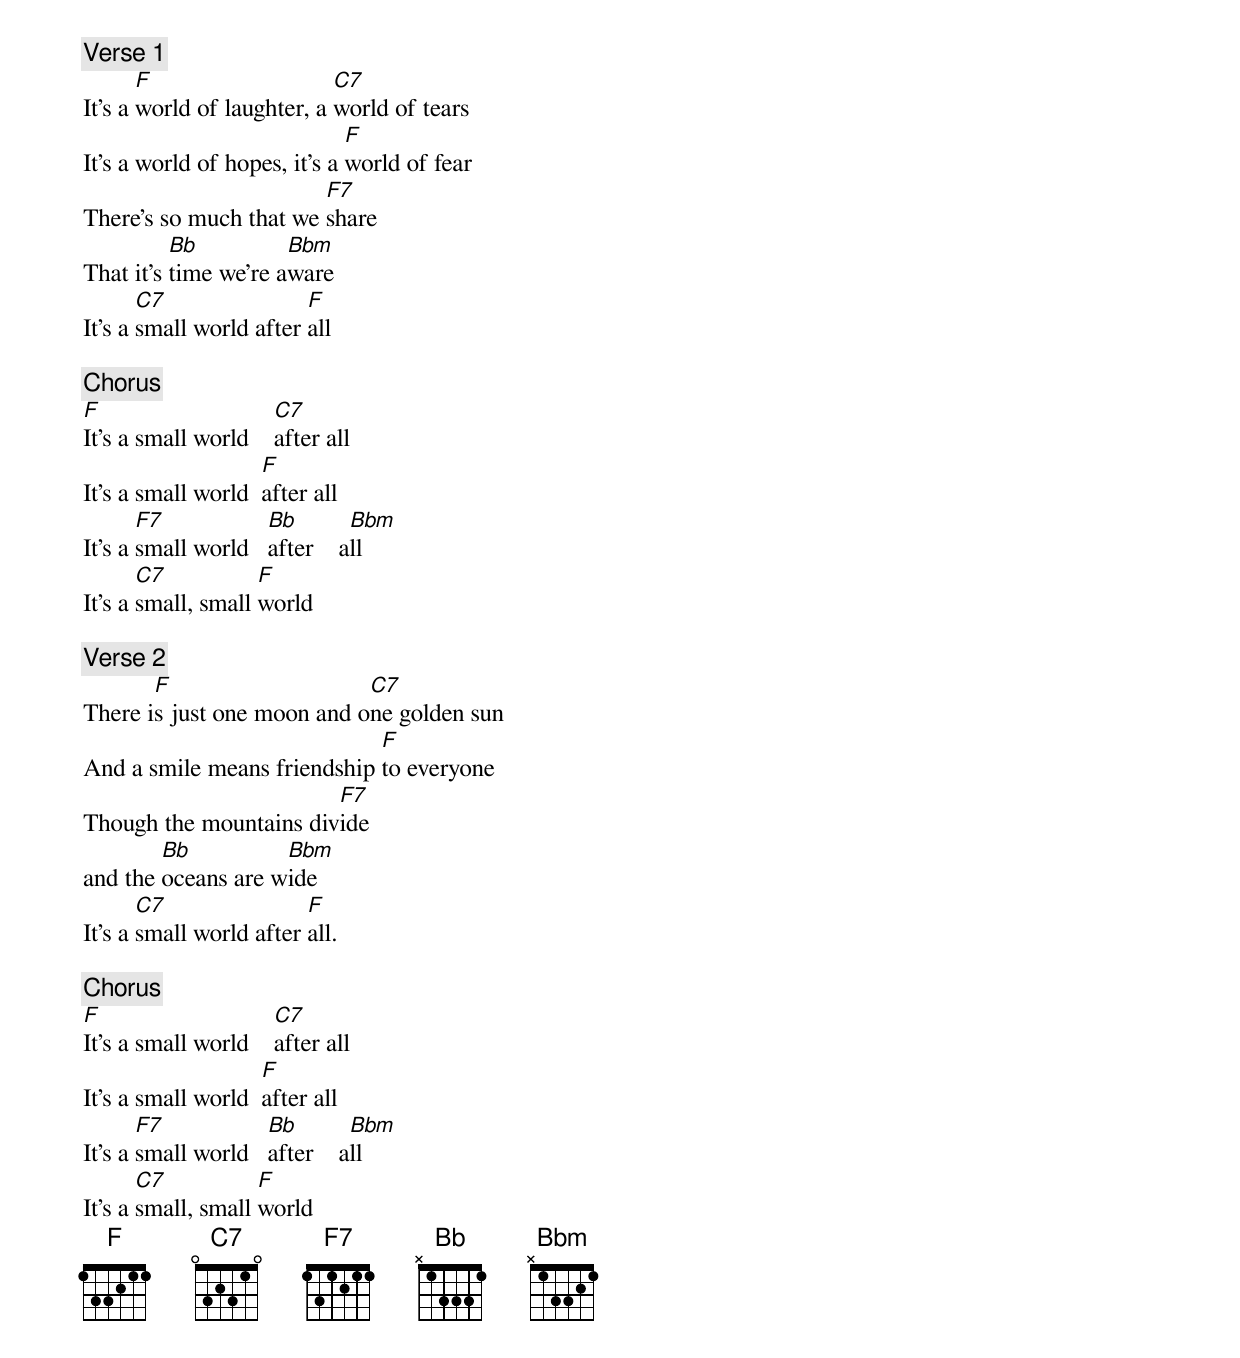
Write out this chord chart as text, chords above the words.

[Verse 1]
       F                    C7
It's a world of laughter, a world of tears
                              F
It's a world of hopes, it's a world of fear
                        F7
There's so much that we share
          Bb          Bbm
That it's time we're aware
       C7                F
It's a small world after all

[Chorus]
F                     C7
It's a small world    after all
                    F
It's a small world  after all
       F7            Bb        Bbm
It's a small world   after    all
       C7           F
It's a small, small world

[Verse 2]
       F                    C7
There is just one moon and one golden sun
                             F
And a smile means friendship to everyone
                        F7
Though the mountains divide
        Bb          Bbm
and the oceans are wide
       C7                F
It's a small world after all.

[Chorus]
F                     C7
It's a small world    after all
                    F
It's a small world  after all
       F7            Bb        Bbm
It's a small world   after    all
       C7           F
It's a small, small world
